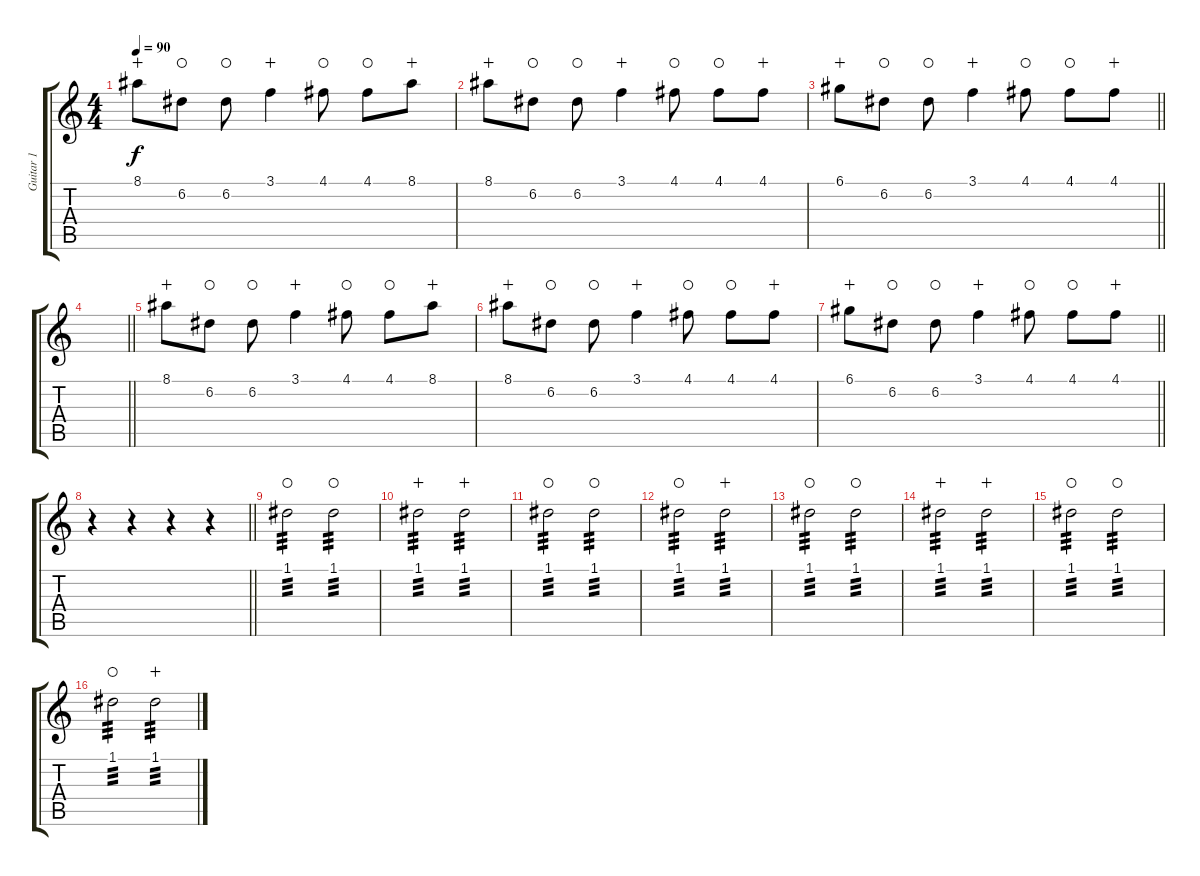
\track ("Guitar 1" "Guitar 1") {instrument acousticguitarsteel}
\staff {score tabs}
\tuning (D4 A3 F3 C3 G2 C2) {hide}
\ts (4 4)
\tempo 90
\clef g2
\ks c
8.1.8{dy f volume 10 instrument overdrivenguitar wahc} 6.2.8{waho} 6.2.8{waho} 3.1.4{wahc} 4.1.8{waho} 4.1.8{waho} 8.1.8{wahc} |
8.1.8{wahc} 6.2.8{waho} 6.2.8{waho} 3.1.4{wahc} 4.1.8{waho} 4.1.8{waho} 4.1.8{wahc} |
\barLineRight lightlight
6.1.8{wahc} 6.2.8{waho} 6.2.8{waho} 3.1.4{wahc} 4.1.8{waho} 4.1.8{waho} 4.1.8{wahc} |
\barLineRight lightlight
|
8.1.8{wahc} 6.2.8{waho} 6.2.8{waho} 3.1.4{wahc} 4.1.8{waho} 4.1.8{waho} 8.1.8{wahc} |
8.1.8{wahc} 6.2.8{waho} 6.2.8{waho} 3.1.4{wahc} 4.1.8{waho} 4.1.8{waho} 4.1.8{wahc} |
\barLineRight lightlight
6.1.8{wahc} 6.2.8{waho} 6.2.8{waho} 3.1.4{wahc} 4.1.8{waho} 4.1.8{waho} 4.1.8{wahc} |
\barLineRight lightlight
r.4 r.4 r.4 r.4 |
1.1.2{tp 3 volume 8 waho} 1.1.2{tp 3 waho} |
1.1.2{tp 3 wahc} 1.1.2{tp 3 wahc} |
1.1.2{tp 3 waho} 1.1.2{tp 3 waho} |
1.1.2{tp 3 waho} 1.1.2{tp 3 wahc} |
1.1.2{tp 3 waho} 1.1.2{tp 3 waho} |
1.1.2{tp 3 wahc} 1.1.2{tp 3 wahc} |
1.1.2{tp 3 waho} 1.1.2{tp 3 waho} |
1.1.2{tp 3 waho} 1.1.2{tp 3 wahc}
